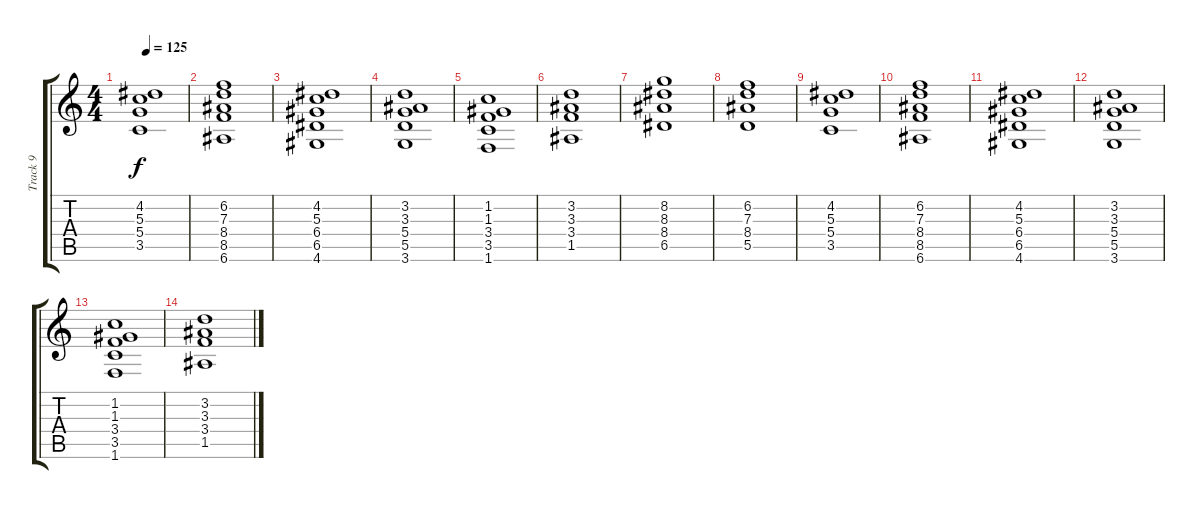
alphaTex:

\track ("Track 9" "Track 9") {instrument distortionguitar}
\staff {score tabs}
\tuning (E4 B3 G3 D3 A2 E2) {hide}
\ts (4 4)
\tempo 125
\clef g2
\ks c
(4.2 5.3 5.4 3.5).1{dy f} |
(6.2 7.3 8.4 8.5 6.6).1 |
(4.2 5.3 6.4 6.5 4.6).1 |
(3.2 3.3 5.4 5.5 3.6).1 |
(1.2 1.3 3.4 3.5 1.6).1 |
(3.2 3.3 3.4 1.5).1 |
(8.2 8.3 8.4 6.5).1 |
(6.2 7.3 8.4 5.5).1 |
(4.2 5.3 5.4 3.5).1 |
(6.2 7.3 8.4 8.5 6.6).1 |
(4.2 5.3 6.4 6.5 4.6).1 |
(3.2 3.3 5.4 5.5 3.6).1 |
(1.2 1.3 3.4 3.5 1.6).1 |
(3.2 3.3 3.4 1.5).1
